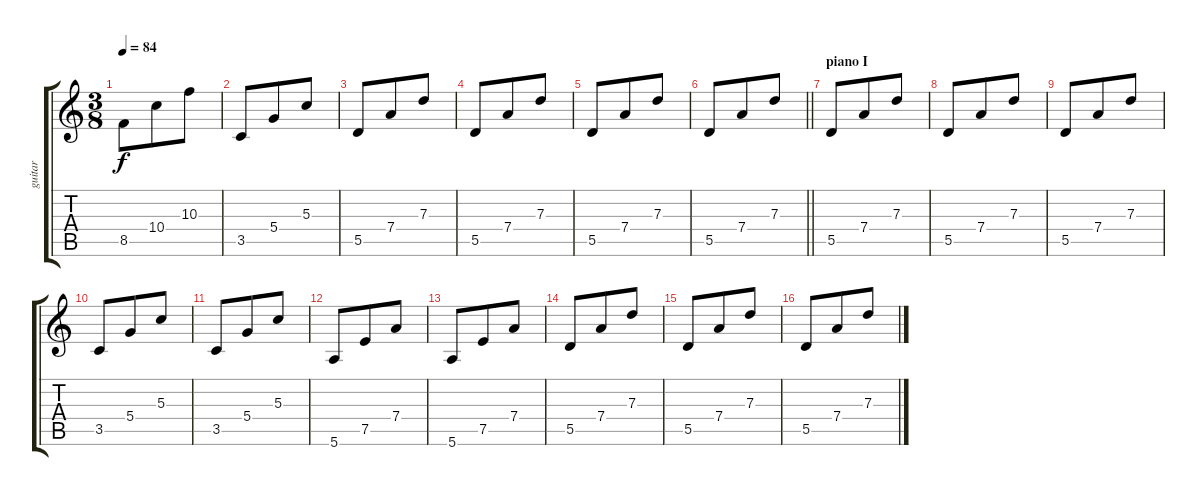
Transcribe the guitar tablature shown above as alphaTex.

\track ("guitar" "guitar") {instrument electricguitarjazz}
\staff {score tabs}
\tuning (E4 B3 G3 D3 A2 E2) {hide}
\ts (3 8)
\tempo 84
\clef g2
\ks c
8.5.8{dy f} 10.4.8 10.3.8 |
3.5.8 5.4.8 5.3.8 |
5.5.8 7.4.8 7.3.8 |
5.5.8 7.4.8 7.3.8 |
5.5.8 7.4.8 7.3.8 |
\barLineRight lightlight
5.5.8 7.4.8 7.3.8 |
\section ("" "piano I")
5.5.8 7.4.8 7.3.8 |
5.5.8 7.4.8 7.3.8 |
5.5.8 7.4.8 7.3.8 |
3.5.8 5.4.8 5.3.8 |
3.5.8 5.4.8 5.3.8 |
5.6.8 7.5.8 7.4.8 |
5.6.8 7.5.8 7.4.8 |
5.5.8 7.4.8 7.3.8 |
5.5.8 7.4.8 7.3.8 |
5.5.8 7.4.8 7.3.8
